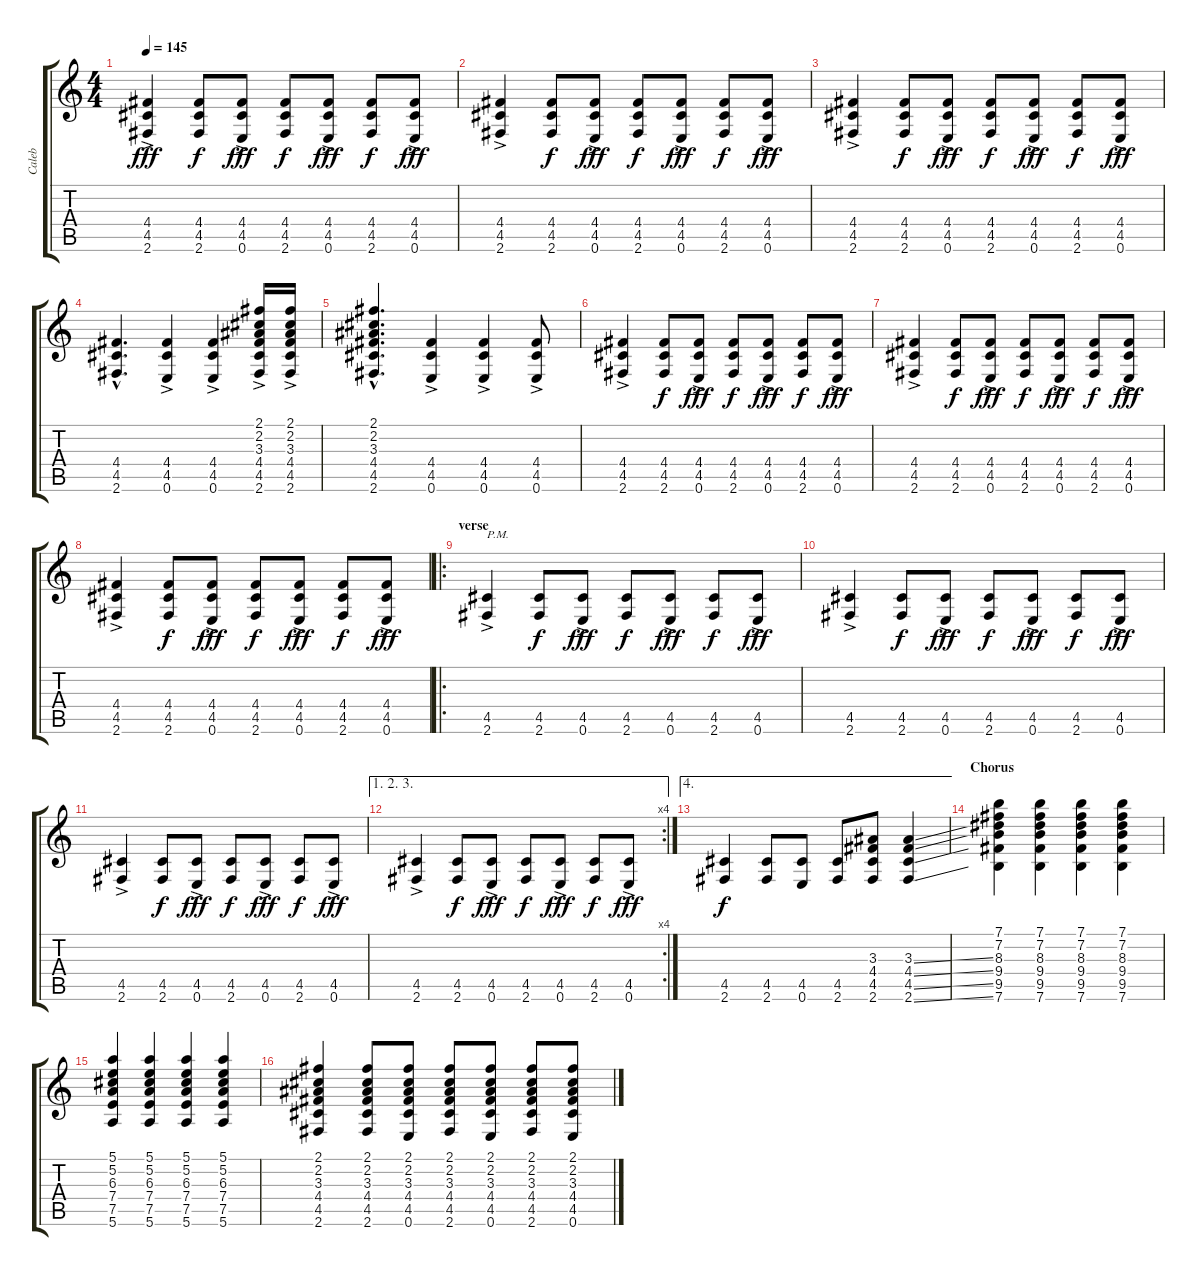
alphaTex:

\track ("Caleb" "Caleb") {instrument electricguitarclean}
\staff {score tabs}
\tuning (E4 B3 G3 D3 A2 E2) {hide}
\ts (4 4)
\tempo 145
\clef g2
\ks c
(4.4{ac} 4.5{ac} 2.6{ac}).4{dy fff instrument electricguitarclean} (4.4 4.5 2.6).8{dy f} (4.4{ac} 4.5{ac} 0.6{ac}).8{dy fff} (4.4 4.5 2.6).8{dy f} (4.4{ac} 4.5{ac} 0.6{ac}).8{dy fff} (4.4 4.5 2.6).8{dy f} (4.4{ac} 4.5{ac} 0.6{ac}).8{dy fff} |
(4.4{ac} 4.5{ac} 2.6{ac}).4 (4.4 4.5 2.6).8{dy f} (4.4{ac} 4.5{ac} 0.6{ac}).8{dy fff} (4.4 4.5 2.6).8{dy f} (4.4{ac} 4.5{ac} 0.6{ac}).8{dy fff} (4.4 4.5 2.6).8{dy f} (4.4{ac} 4.5{ac} 0.6{ac}).8{dy fff} |
(4.4{ac} 4.5{ac} 2.6{ac}).4 (4.4 4.5 2.6).8{dy f} (4.4{ac} 4.5{ac} 0.6{ac}).8{dy fff} (4.4 4.5 2.6).8{dy f} (4.4{ac} 4.5{ac} 0.6{ac}).8{dy fff} (4.4 4.5 2.6).8{dy f} (4.4{ac} 4.5{ac} 0.6{ac}).8{dy fff} |
(4.4{hac} 4.5{hac} 2.6{hac}).4{d} (4.4{ac} 4.5{ac} 0.6{ac}).4 (4.4{ac} 4.5{ac} 0.6{ac}).4 (2.1{ac} 2.2{ac} 3.3{ac} 4.4{ac} 4.5{ac} 2.6{ac}).16 (2.1{ac} 2.2{ac} 3.3{ac} 4.4{ac} 4.5{ac} 2.6{ac}).16 |
(2.1{hac} 2.2{hac} 3.3{hac} 4.4{hac} 4.5{hac} 2.6{hac}).4{d} (4.4{ac} 4.5{ac} 0.6{ac}).4 (4.4{ac} 4.5{ac} 0.6{ac}).4 (4.4{ac} 4.5{ac} 0.6{ac}).8 |
(4.4{ac} 4.5{ac} 2.6{ac}).4 (4.4 4.5 2.6).8{dy f} (4.4{ac} 4.5{ac} 0.6{ac}).8{dy fff} (4.4 4.5 2.6).8{dy f} (4.4{ac} 4.5{ac} 0.6{ac}).8{dy fff} (4.4 4.5 2.6).8{dy f} (4.4{ac} 4.5{ac} 0.6{ac}).8{dy fff} |
(4.4{ac} 4.5{ac} 2.6{ac}).4 (4.4 4.5 2.6).8{dy f} (4.4{ac} 4.5{ac} 0.6{ac}).8{dy fff} (4.4 4.5 2.6).8{dy f} (4.4{ac} 4.5{ac} 0.6{ac}).8{dy fff} (4.4 4.5 2.6).8{dy f} (4.4{ac} 4.5{ac} 0.6{ac}).8{dy fff} |
(4.4{ac} 4.5{ac} 2.6{ac}).4 (4.4 4.5 2.6).8{dy f} (4.4{ac} 4.5{ac} 0.6{ac}).8{dy fff} (4.4 4.5 2.6).8{dy f} (4.4{ac} 4.5{ac} 0.6{ac}).8{dy fff} (4.4 4.5 2.6).8{dy f} (4.4{ac} 4.5{ac} 0.6{ac}).8{dy fff} |
\ro
\section ("" "verse")
(4.5 2.6{ac}).4{txt "P.M." instrument electricguitarmuted} (4.5 2.6).8{dy f} (4.5{ac} 0.6{ac}).8{dy fff} (4.5 2.6).8{dy f} (4.5{ac} 0.6{ac}).8{dy fff} (4.5 2.6).8{dy f} (4.5{ac} 0.6{ac}).8{dy fff} |
(4.5{ac} 2.6{ac}).4 (4.5 2.6).8{dy f} (4.5{ac} 0.6{ac}).8{dy fff} (4.5 2.6).8{dy f} (4.5{ac} 0.6{ac}).8{dy fff} (4.5 2.6).8{dy f} (4.5{ac} 0.6{ac}).8{dy fff} |
(4.5{ac} 2.6{ac}).4 (4.5 2.6).8{dy f} (4.5{ac} 0.6{ac}).8{dy fff} (4.5 2.6).8{dy f} (4.5{ac} 0.6{ac}).8{dy fff} (4.5 2.6).8{dy f} (4.5{ac} 0.6{ac}).8{dy fff} |
\ae (1 2 3)
\rc 4
(4.5{ac} 2.6{ac}).4 (4.5 2.6).8{dy f} (4.5{ac} 0.6{ac}).8{dy fff} (4.5 2.6).8{dy f} (4.5{ac} 0.6{ac}).8{dy fff} (4.5 2.6).8{dy f} (4.5{ac} 0.6{ac}).8{dy fff} |
\ae 4
(4.5 2.6).4{dy f} (4.5 2.6).8 (4.5 0.6).8 (4.5 2.6).8 (3.3 4.4 4.5 2.6).8{instrument electricguitarclean} (3.3{ss} 4.4{ss} 4.5{ss} 2.6{ss}).4 |
\section ("" "Chorus")
(7.1 7.2 8.3 9.4 9.5 7.6).4 (7.1 7.2 8.3 9.4 9.5 7.6).4 (7.1 7.2 8.3 9.4 9.5 7.6).4 (7.1 7.2 8.3 9.4 9.5 7.6).4 |
(5.1 5.2 6.3 7.4 7.5 5.6).4 (5.1 5.2 6.3 7.4 7.5 5.6).4 (5.1 5.2 6.3 7.4 7.5 5.6).4 (5.1 5.2 6.3 7.4 7.5 5.6).4 |
(2.1 2.2 3.3 4.4 4.5 2.6).4 (2.1 2.2 3.3 4.4 4.5 2.6).8 (2.1 2.2 3.3 4.4 4.5 0.6).8 (2.1 2.2 3.3 4.4 4.5 2.6).8 (2.1 2.2 3.3 4.4 4.5 0.6).8 (2.1 2.2 3.3 4.4 4.5 2.6).8 (2.1 2.2 3.3 4.4 4.5 0.6).8
